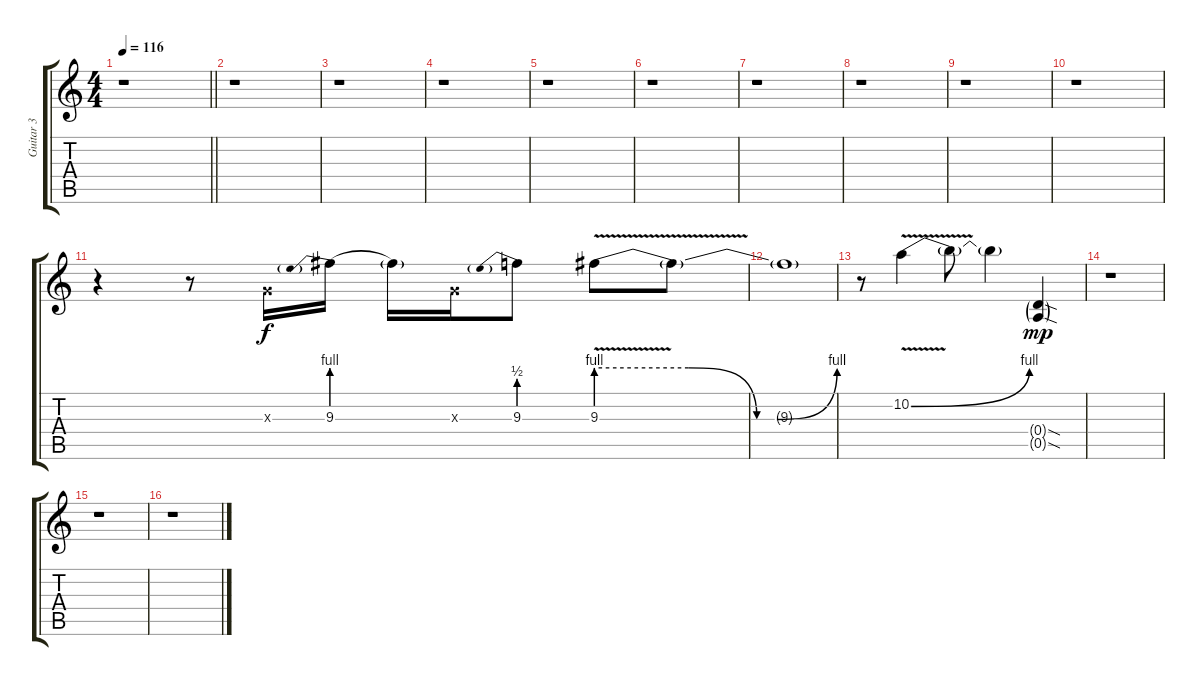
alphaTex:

\track ("Guitar 3" "Guitar 3") {instrument distortionguitar}
\staff {score tabs}
\tuning (E4 B3 G3 D3 A2 E2) {hide}
\ts (4 4)
\tempo 116
\clef g2
\barLineRight lightlight
\ks c
r.1{dy f} |
r.1 |
r.1 |
r.1 |
r.1 |
r.1 |
r.1 |
r.1 |
r.1 |
r.1 |
r.4 r.8 0.3{x}.16 9.3{be (prebend 0 4 60 4)}.16 9.3{t}.16 0.3{x}.16 9.3{be (prebend 0 2 60 2)}.8 9.3{be (custom 0 4 23 4 40 0 45 0 60 4) v}.8 9.3{t}.8 |
9.3{t}.1 |
r.8 10.2{be (bend 0 0 60 4) v}.4 10.2{t}.8 10.2{t}.4 (0.4{sod g} 0.5{sod g}).4{dy mp} |
r.1 |
r.1 |
r.1
